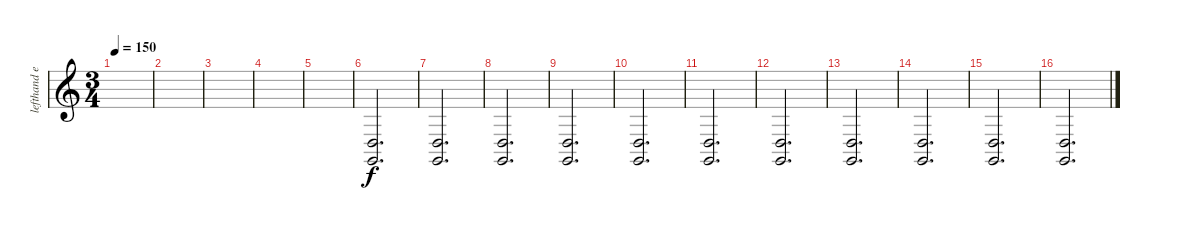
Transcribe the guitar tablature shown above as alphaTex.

\track ("lefthand extra" "lefthand e") {instrument churchorgan}
\staff {score}
\tuning (E4 B3 G3 D3 A2 E2) {hide}
\ts (3 4)
\tempo 150
\clef g2
\ks c
|
|
|
|
|
(0.4 3.6).2{d} |
(0.4 3.6).2{d} |
(0.4 3.6).2{d} |
(0.4 3.6).2{d} |
(0.4 3.6).2{d} |
(0.4 3.6).2{d} |
(0.4 3.6).2{d} |
(0.4 3.6).2{d} |
(0.4 3.6).2{d} |
(0.4 3.6).2{d} |
(0.4 3.6).2{d}
